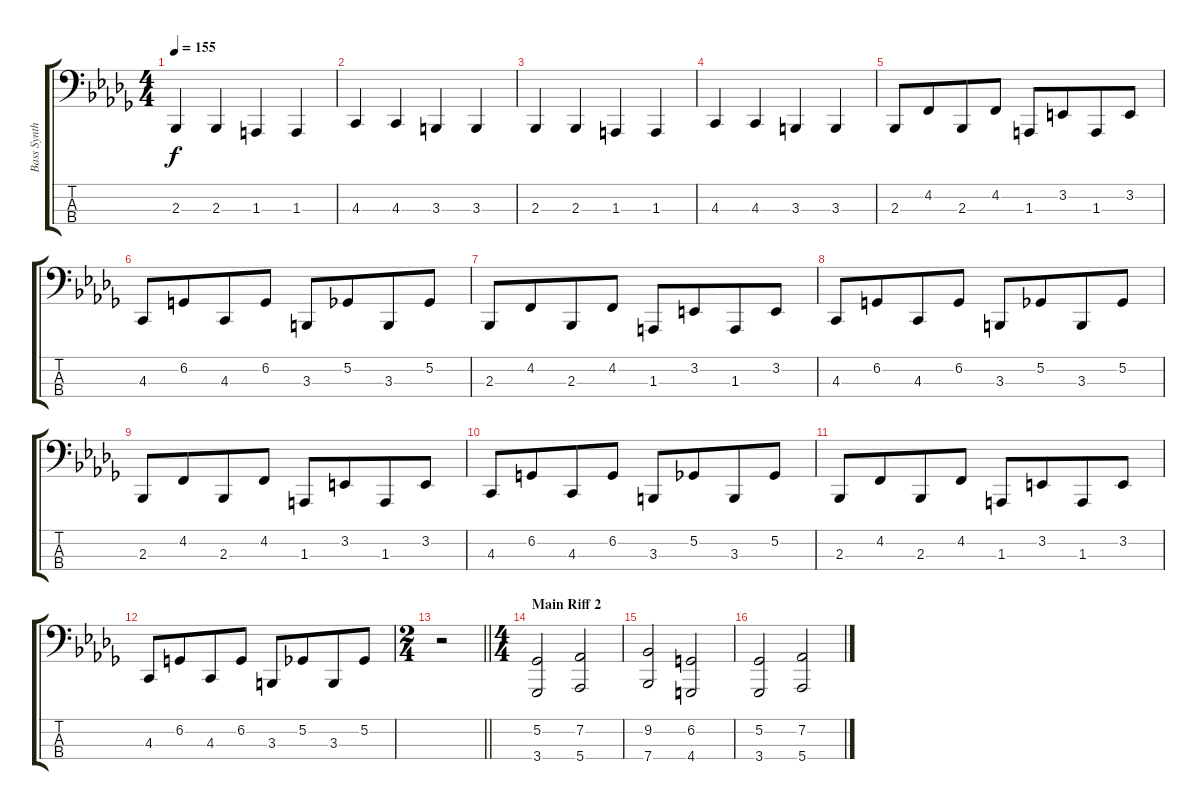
\track ("Bass Synth" "Bass Synth") {instrument lead8bassandlead}
\staff {score tabs}
\tuning (Gb2 Db2 Ab1 Eb1) {hide}
\ts (4 4)
\tempo 155
\clef f4
\ks bbminor
2.3.4{dy f} 2.3.4 1.3.4 1.3.4 |
4.3.4 4.3.4 3.3.4 3.3.4 |
2.3.4 2.3.4 1.3.4 1.3.4 |
4.3.4 4.3.4 3.3.4 3.3.4 |
2.3.8 4.2.8{beam merge} 2.3.8 4.2.8 1.3.8 3.2.8{beam merge} 1.3.8 3.2.8 |
4.3.8 6.2.8{beam merge} 4.3.8 6.2.8 3.3.8 5.2.8{beam merge} 3.3.8 5.2.8 |
2.3.8 4.2.8{beam merge} 2.3.8 4.2.8 1.3.8 3.2.8{beam merge} 1.3.8 3.2.8 |
4.3.8 6.2.8{beam merge} 4.3.8 6.2.8 3.3.8 5.2.8{beam merge} 3.3.8 5.2.8 |
2.3.8 4.2.8{beam merge} 2.3.8 4.2.8 1.3.8 3.2.8{beam merge} 1.3.8 3.2.8 |
4.3.8 6.2.8{beam merge} 4.3.8 6.2.8 3.3.8 5.2.8{beam merge} 3.3.8 5.2.8 |
2.3.8 4.2.8{beam merge} 2.3.8 4.2.8 1.3.8 3.2.8{beam merge} 1.3.8 3.2.8 |
4.3.8 6.2.8{beam merge} 4.3.8 6.2.8 3.3.8 5.2.8{beam merge} 3.3.8 5.2.8 |
\ts (2 4)
\barLineRight lightlight
r.2 |
\ts (4 4)
\section ("" "Main Riff 2")
(5.2 3.4).2 (7.2 5.4).2 |
(9.2 7.4).2 (6.2 4.4).2 |
(5.2 3.4).2 (7.2 5.4).2
